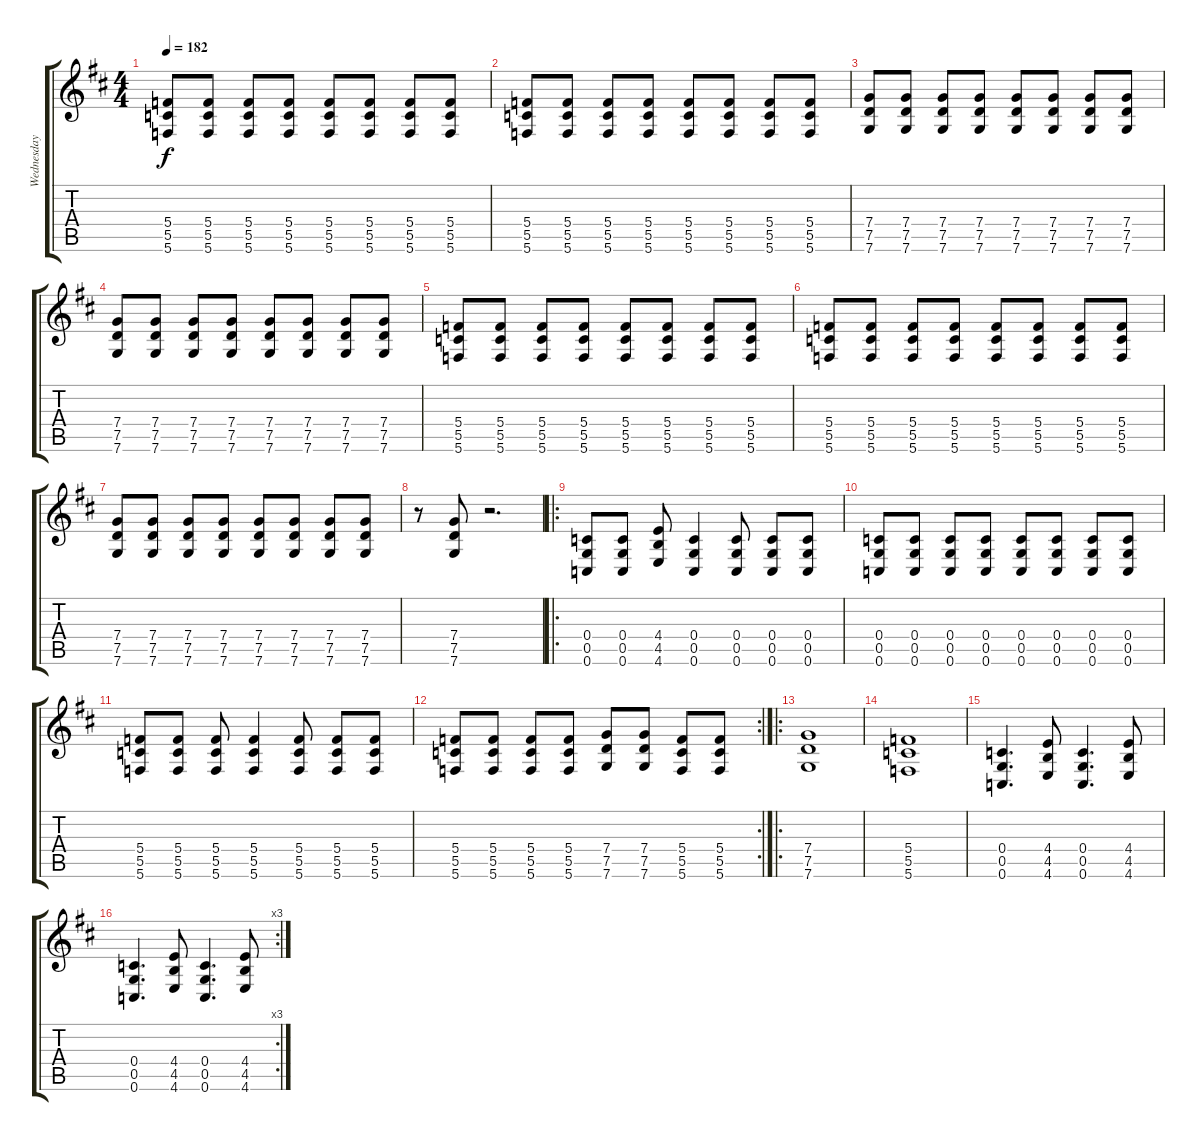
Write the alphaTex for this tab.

\track ("Wednesday 13" "Wednesday ") {instrument distortionguitar}
\staff {score tabs}
\tuning (D4 A3 F3 C3 G2 C2) {hide}
\ts (4 4)
\tempo 182
\clef g2
\ks d
(5.4 5.5 5.6).8{dy f} (5.4 5.5 5.6).8 (5.4 5.5 5.6).8 (5.4 5.5 5.6).8 (5.4 5.5 5.6).8 (5.4 5.5 5.6).8 (5.4 5.5 5.6).8 (5.4 5.5 5.6).8 |
(5.4 5.5 5.6).8 (5.4 5.5 5.6).8 (5.4 5.5 5.6).8 (5.4 5.5 5.6).8 (5.4 5.5 5.6).8 (5.4 5.5 5.6).8 (5.4 5.5 5.6).8 (5.4 5.5 5.6).8 |
(7.4 7.5 7.6).8 (7.4 7.5 7.6).8 (7.4 7.5 7.6).8 (7.4 7.5 7.6).8 (7.4 7.5 7.6).8 (7.4 7.5 7.6).8 (7.4 7.5 7.6).8 (7.4 7.5 7.6).8 |
(7.4 7.5 7.6).8 (7.4 7.5 7.6).8 (7.4 7.5 7.6).8 (7.4 7.5 7.6).8 (7.4 7.5 7.6).8 (7.4 7.5 7.6).8 (7.4 7.5 7.6).8 (7.4 7.5 7.6).8 |
(5.4 5.5 5.6).8 (5.4 5.5 5.6).8 (5.4 5.5 5.6).8 (5.4 5.5 5.6).8 (5.4 5.5 5.6).8 (5.4 5.5 5.6).8 (5.4 5.5 5.6).8 (5.4 5.5 5.6).8 |
(5.4 5.5 5.6).8 (5.4 5.5 5.6).8 (5.4 5.5 5.6).8 (5.4 5.5 5.6).8 (5.4 5.5 5.6).8 (5.4 5.5 5.6).8 (5.4 5.5 5.6).8 (5.4 5.5 5.6).8 |
(7.4 7.5 7.6).8 (7.4 7.5 7.6).8 (7.4 7.5 7.6).8 (7.4 7.5 7.6).8 (7.4 7.5 7.6).8 (7.4 7.5 7.6).8 (7.4 7.5 7.6).8 (7.4 7.5 7.6).8 |
r.8 (7.4 7.5 7.6).8 r.2{d} |
\ro
(0.4 0.5 0.6).8 (0.4 0.5 0.6).8 (4.4 4.5 4.6).8 (0.4 0.5 0.6).4 (0.4 0.5 0.6).8 (0.4 0.5 0.6).8 (0.4 0.5 0.6).8 |
(0.4 0.5 0.6).8 (0.4 0.5 0.6).8 (0.4 0.5 0.6).8 (0.4 0.5 0.6).8 (0.4 0.5 0.6).8 (0.4 0.5 0.6).8 (0.4 0.5 0.6).8 (0.4 0.5 0.6).8 |
(5.4 5.5 5.6).8 (5.4 5.5 5.6).8 (5.4 5.5 5.6).8 (5.4 5.5 5.6).4 (5.4 5.5 5.6).8 (5.4 5.5 5.6).8 (5.4 5.5 5.6).8 |
\rc 2
(5.4 5.5 5.6).8 (5.4 5.5 5.6).8 (5.4 5.5 5.6).8 (5.4 5.5 5.6).8 (7.4 7.5 7.6).8 (7.4 7.5 7.6).8 (5.4 5.5 5.6).8 (5.4 5.5 5.6).8 |
\ro
(7.4 7.5 7.6).1 |
(5.4 5.5 5.6).1 |
(0.4 0.5 0.6).4{d} (4.4 4.5 4.6).8 (0.4 0.5 0.6).4{d} (4.4 4.5 4.6).8 |
\rc 3
(0.4 0.5 0.6).4{d} (4.4 4.5 4.6).8 (0.4 0.5 0.6).4{d} (4.4 4.5 4.6).8
